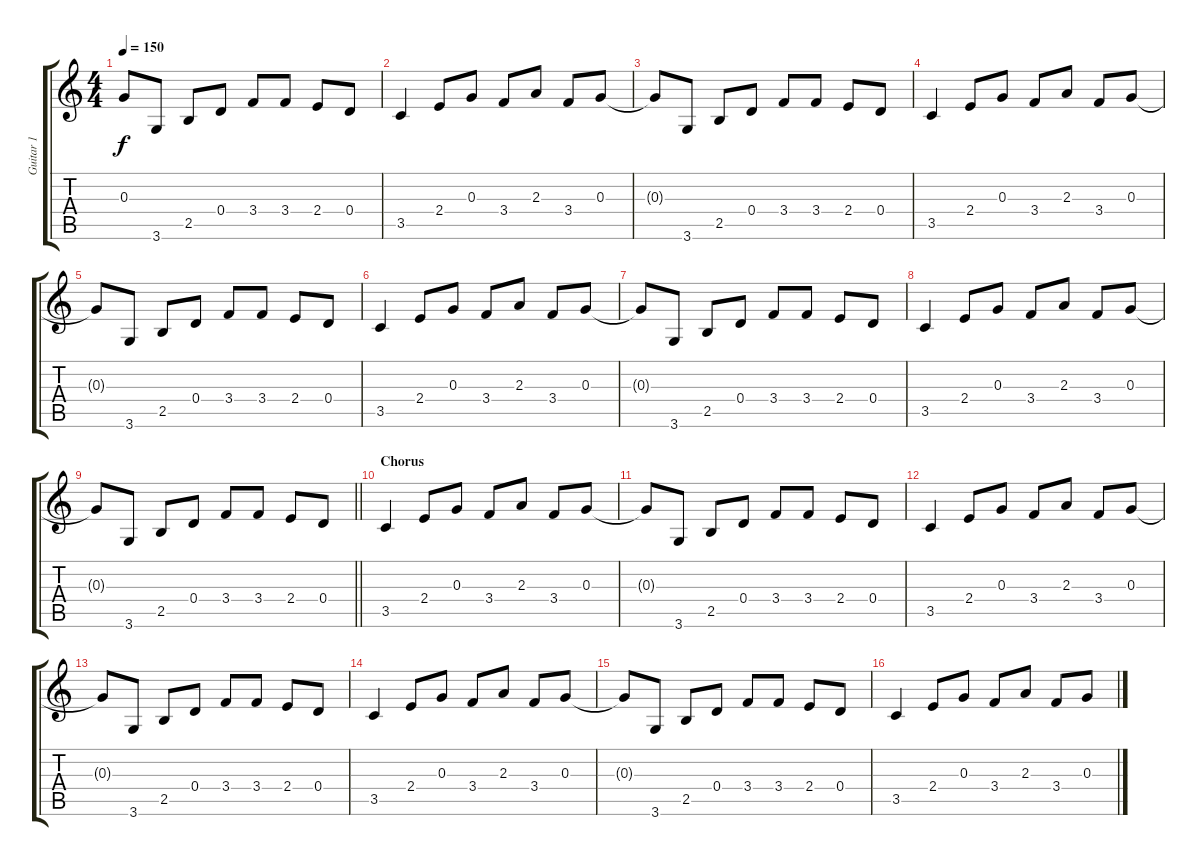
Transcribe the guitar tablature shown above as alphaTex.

\track ("Guitar 1" "Guitar 1") {instrument electricguitarclean}
\staff {score tabs}
\tuning (E4 B3 G3 D3 A2 E2) {hide}
\ts (4 4)
\tempo 150
\clef g2
\ks c
0.3{t}.8{dy f} 3.6.8 2.5.8 0.4.8 3.4.8 3.4.8 2.4.8 0.4.8 |
3.5.4 2.4.8 0.3.8 3.4.8 2.3.8 3.4.8 0.3.8 |
0.3{t}.8 3.6.8 2.5.8 0.4.8 3.4.8 3.4.8 2.4.8 0.4.8 |
3.5.4 2.4.8 0.3.8 3.4.8 2.3.8 3.4.8 0.3.8 |
0.3{t}.8 3.6.8 2.5.8 0.4.8 3.4.8 3.4.8 2.4.8 0.4.8 |
3.5.4 2.4.8 0.3.8 3.4.8 2.3.8 3.4.8 0.3.8 |
0.3{t}.8 3.6.8 2.5.8 0.4.8 3.4.8 3.4.8 2.4.8 0.4.8 |
3.5.4 2.4.8 0.3.8 3.4.8 2.3.8 3.4.8 0.3.8 |
\barLineRight lightlight
0.3{t}.8 3.6.8 2.5.8 0.4.8 3.4.8 3.4.8 2.4.8 0.4.8 |
\section ("" "Chorus")
3.5.4 2.4.8 0.3.8 3.4.8 2.3.8 3.4.8 0.3.8 |
0.3{t}.8 3.6.8 2.5.8 0.4.8 3.4.8 3.4.8 2.4.8 0.4.8 |
3.5.4 2.4.8 0.3.8 3.4.8 2.3.8 3.4.8 0.3.8 |
0.3{t}.8 3.6.8 2.5.8 0.4.8 3.4.8 3.4.8 2.4.8 0.4.8 |
3.5.4 2.4.8 0.3.8 3.4.8 2.3.8 3.4.8 0.3.8 |
0.3{t}.8 3.6.8 2.5.8 0.4.8 3.4.8 3.4.8 2.4.8 0.4.8 |
3.5.4 2.4.8 0.3.8 3.4.8 2.3.8 3.4.8 0.3.8
